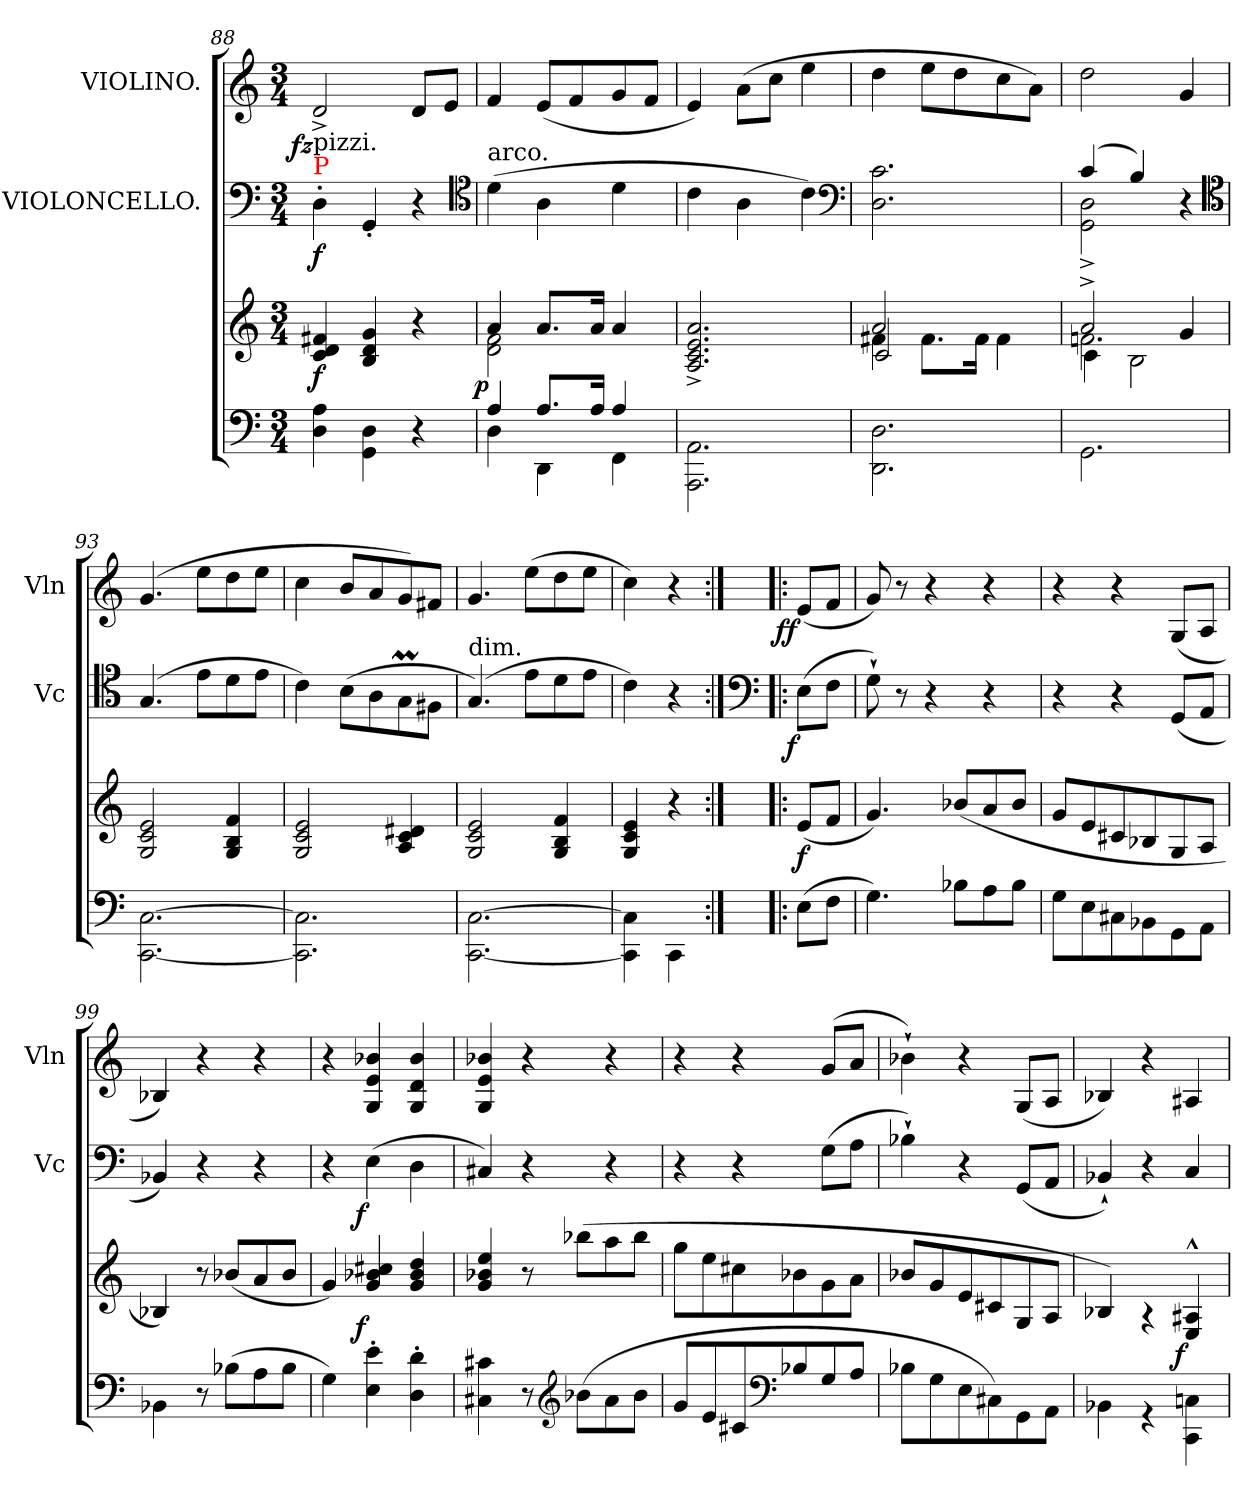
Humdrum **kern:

**kern	**kern	**dynam	**kern	**dynam	**kern	**dynam
*part3	*part3	*part3	*part2	*part2	*part1	*part1
*staff4	*staff3	*staff3/4	*staff2	*staff2	*staff1	*staff1
*	*	*	*I"VIOLONCELLO.	*	*I"VIOLINO.	*
*	*	*	*I'Vc	*	*I'Vln	*
*clefF4	*clefG2	*	*clefF4	*	*clefG2	*
*k[]	*k[]	*	*k[]	*	*k[]	*
*M3/4	*M3/4	*	*M3/4	*	*M3/4	*
=88	=88	=88	=88	=88	=88	=88
!	!	!	!LO:TX:a:color=red:t=P	!	!	!
!	!	!	!LO:TX:a:t=pizzi.	!	!	!
!	!	!	!	!	!	!LO:DY:rj
4A 4D	4f#X 4d 4c	f	4D'>	f	2d^>	fz
4D\ 4GG\	4g/ 4d/ 4B/	.	4GG'<	.	.	.
4r	4r	.	4r	.	8dL	.
.	.	.	.	.	8eJ	.
*	*	*	*clefC4	*	*	*
=89	=89	=89	=89	=89	=89	=89
*^	*^	*	*	*	*	*
!	!	!	!	!	!LO:TX:a:t=arco.	!	!	!
!	!	!	!	!LO:DY:rj	!	!	!	!
4A/	4D	4a	2f 2d	p	(>4d	.	4f	.
8.A/L	4DD\	8.aL	.	.	4A	.	(<8eL	.
.	.	.	.	.	.	.	8f	.
16AJk	.	16aJk	.	.	.	.	.	.
4A/	4FF\	4a	4ryy	.	4d	.	8g	.
.	.	.	.	.	.	.	8fJ	.
*v	*v	*	*	*	*	*	*	*
*	*v	*v	*	*	*	*	*
=90	=90	=90	=90	=90	=90	=90
2.AA\ 2.AAA\	2.a^</ 2.e^</ 2.c^</ 2.A^</	.	4c	.	4e)	.
.	.	.	4A	.	(>8aL	.
.	.	.	.	.	8ccJ	.
.	.	.	4c)	.	4ee	.
*	*	*	*clefF4	*	*	*
=91	=91	=91	=91	=91	=91	=91
*	*^	*	*	*	*	*
*	*	*^	*	*	*	*	*
2.D\ 2.DD\	2a	4f#X	2c	.	2.c 2.D	.	4dd	.
.	.	8.f#L	.	.	.	.	8eeL	.
.	.	.	.	.	.	.	8dd	.
.	.	16f#Jk	.	.	.	.	.	.
.	4ryy	4f#\	4ryy	.	.	.	8cc	.
.	.	.	.	.	.	.	8aJ)	.
=92	=92	=92	=92	=92	=92	=92	=92	=92
*	*	*	*	*	*^	*	*	*
2.GG\	2a^>	2.fn	4c\	.	(<4c	2D^ 2GG^	.	2dd	.
.	.	.	2B\	.	4B)	.	.	.	.
.	4g	.	.	.	4r	4ryy	.	4g	.
*	*v	*v	*v	*	*	*	*	*	*
*	*	*	*v	*v	*	*	*
*	*	*	*clefC4	*	*	*
=93	=93	=93	=93	=93	=93	=93
[2.C\ [2.CC\	(>2e/ 2c/ 2G/	.	(>4.G	.	(>4.g	.
.	.	.	8eL	.	8eeL	.
.	4f/ 4B/ 4G/	.	8d	.	8dd	.
.	.	.	8eJ	.	8eeJ	.
=94	=94	=94	=94	=94	=94	=94
2.C]\ 2.CC]\	2e/ 2c/ 2G/	.	4c)	.	4cc	.
.	.	.	(>8B\L	.	8bL	.
.	.	.	8A	.	8a	.
.	4d#X/ 4c/ 4A/	.	8GM	.	8g)	.
.	.	.	8F#XJ	.	8f#XJ	.
=95	=95	=95	=95	=95	=95	=95
!	!	!	!LO:TX:t=dim.	!	!	!
[2.C\ [2.CC\	2e/ 2c/ 2G/	.	(>4.G)	.	4.g	.
.	.	.	8eL	.	(>8eeL	.
.	4f/ 4B/ 4G/	.	8d	.	8dd	.
.	.	.	8eJ	.	8eeJ	.
=96	=96	=96	=96	=96	=96	=96
4C]\ 4CC]\	4e/ 4c/ 4G/	.	4c)	.	4cc)	.
4CC\	4r	.	4r	.	4r	.
=:|!|:	=:|!|:	=:|!|:	=:|!|:	=:|!|:	=:|!|:	=:|!|:
*	*	*	*clefF4	*	*	*
!	!	!	!	!LO:DY:rj	!	!LO:DY:rj
(8EL	(8eL	f	(>8EL	f	(<8eL	ff
8FJ	8fJ	.	8FJ	.	8fJ	.
=97	=97	=97	=97	=97	=97	=97
4.G)	4.g)	.	8G`>)	.	8g)	.
.	.	.	8r	.	8r	.
.	.	.	4r	.	4r	.
8B-XL	(>8b-XL	.	.	.	.	.
8A	8a	.	4r	.	4r	.
8B-J	8b-J	.	.	.	.	.
=98	=98	=98	=98	=98	=98	=98
8G\L	8gL	.	4r	.	4r	.
8E\	8e	.	.	.	.	.
8C#X\	8c#X	.	4r	.	4r	.
8BB-X\	8B-X	.	.	.	.	.
8GG\	8G/	.	(<8GGL	.	(<8GL	.
8AA\J	8A/J	.	8AAJ	.	8AJ	.
=99	=99	=99	=99	=99	=99	=99
4BB-X\	4B-X/)	.	4BB-X)	.	4B-X)	.
8r	8r	.	4r	.	4r	.
(8B-L	(8b-XL	.	.	.	.	.
8A	8a	.	4r	.	4r	.
8B-J	8b-J	.	.	.	.	.
=100	=100	=100	=100	=100	=100	=100
4G)	4g)	.	4r	.	4r	.
!	!	!LO:DY:rj	!	!LO:DY:rj	!	!
4e'> 4E'>	4cc#X 4b-X 4g	f	(>4E	f	4b-X 4e 4G	.
4d'> 4D'>	4dd/ 4b-/ 4g/	.	4D	.	4b- 4d 4G	.
=101	=101	=101	=101	=101	=101	=101
4c#X 4C#X	4ee/ 4b-X/ 4g/	.	4C#X)	.	4b-X 4e 4G	.
8r	8r	.	4r	.	4r	.
*clefG2	*	*	*	*	*	*
(8b-X\L	(8bb-XL	.	.	.	.	.
8a\	8aa	.	4r	.	4r	.
8b-\J	8bb-J	.	.	.	.	.
=102	=102	=102	=102	=102	=102	=102
8gL	8ggL	.	4r	.	4r	.
8e	8ee	.	.	.	.	.
8c#X	8cc#X	.	4r	.	4r	.
*clefF4	*	*	*	*	*	*
8B-X	8b-X	.	.	.	.	.
8G	8g	.	(>8GL	.	(<8gL	.
8AJ	8aJ	.	8AJ	.	8aJ	.
=103	=103	=103	=103	=103	=103	=103
8B-XL	8b-XL	.	4B-X`>)	.	4b-X`>)	.
8G	8g	.	.	.	.	.
8E	8e	.	4r	.	4r	.
8C#X)	8c#X	.	.	.	.	.
8GG\	8G/	.	(<8GGL	.	(<8GL	.
8AA\J	8A/J	.	8AAJ	.	8AJ	.
=104	=104	=104	=104	=104	=104	=104
4BB-X\	4B-X/)	.	4BB-X`<)	.	4B-X)	.
4rGG	4rA	.	4r	.	4r	.
!	!	!LO:DY:rj	!	!	!	!
4Cn\ 4CC\	4A#X^^>/ 4E^^>/	f	4C	.	4A#X	.
=	=	=	=	=	=	=
*-	*-	*-	*-	*-	*-	*-
